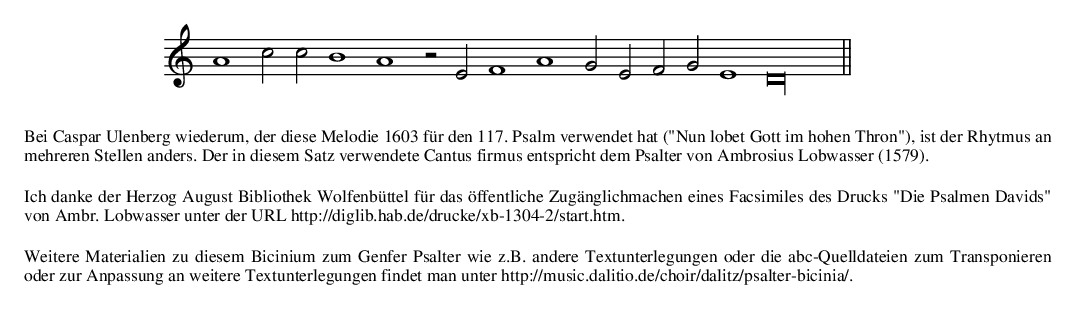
X:1
L:1/2
M:none
K:DDorian
A2ccB2A2 zEF2 A2GE FGE2 D8 ||

%%vskip 10pt
%%begintext align
Bei Caspar Ulenberg wiederum, der diese Melodie 1603 für den 117. Psalm
verwendet hat ("Nun lobet Gott im hohen Thron"), ist der
Rhytmus an mehreren Stellen anders. Der in diesem Satz
verwendete Cantus firmus entspricht dem Psalter von Ambrosius
Lobwasser (1579).
%%endtext
%%vskip 10pt
%%begintext align
Ich danke der Herzog August Bibliothek Wolfenbüttel für das öffentliche
Zugänglichmachen eines Facsimiles des Drucks "Die Psalmen Davids" von Ambr. Lobwasser
unter der URL http://diglib.hab.de/drucke/xb-1304-2/start.htm.
%%endtext
%%vskip 10pt
%%begintext align
Weitere Materialien zu diesem Bicinium zum Genfer Psalter wie z.B. andere
Textunterlegungen oder die abc-Quelldateien zum Transponieren oder
zur Anpassung an weitere Textunterlegungen findet man unter
http://music.dalitio.de/choir/dalitz/psalter-bicinia/.
